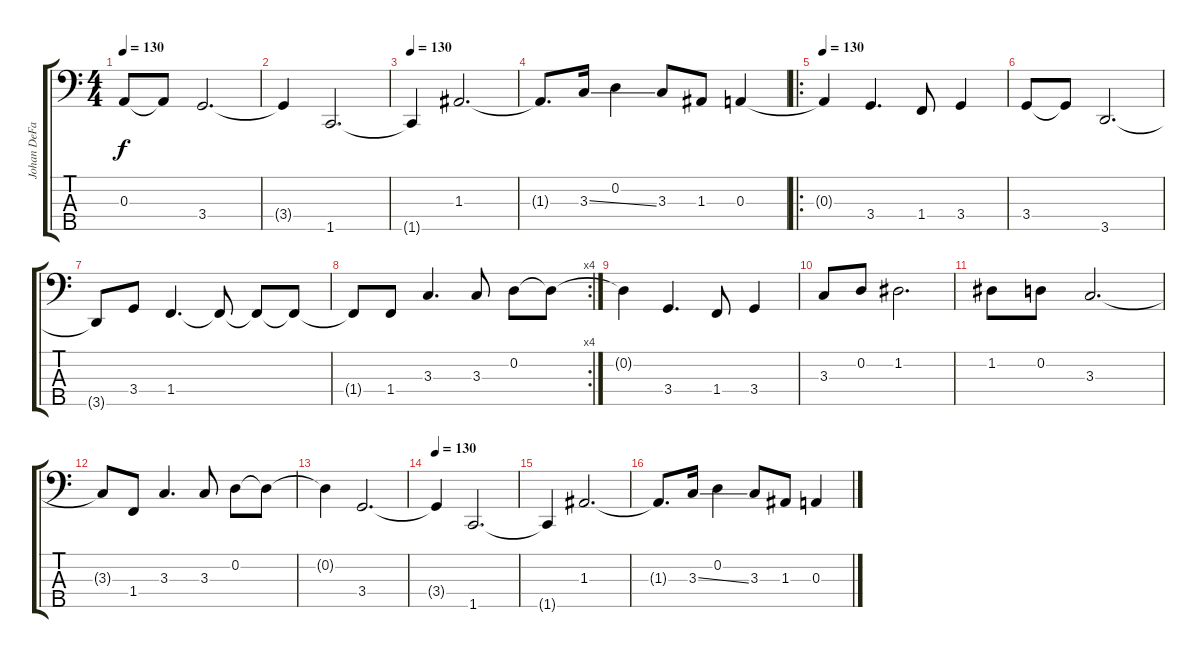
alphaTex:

\track ("Johan DeFarfalla" "Johan DeFa") {instrument electricbassfinger}
\staff {score tabs}
\tuning (G2 D2 A1 E1 B0) {hide}
\ts (4 4)
\tempo 130
\clef f4
\ks c
0.3{t}.8{dy f} 0.3{t}.8 3.4.2{d} |
3.4{t}.4 1.5.2{d} |
\tempo 130
1.5{t}.4 1.3.2{d} |
1.3{t}.8{d} 3.3{ss}.16 0.2.4 3.3.8 1.3.8 0.3.4 |
\ro
\tempo 130
0.3{t}.4 3.4.4{d} 1.4.8 3.4.4 |
3.4.8 3.4{t}.8 3.5.2{d} |
3.5{t}.8 3.4.8 1.4.4{d} 1.4{t}.8 1.4{t}.8 1.4{t}.8 |
\rc 4
1.4{t}.8 1.4.8 3.3.4{d} 3.3.8 0.2.8 0.2{t}.8 |
0.2{t}.4 3.4.4{d} 1.4.8 3.4.4 |
3.3.8 0.2.8 1.2.2{d} |
1.2.8 0.2.8 3.3.2{d} |
3.3{t}.8 1.4.8 3.3.4{d} 3.3.8 0.2.8 0.2{t}.8 |
0.2{t}.4 3.4.2{d} |
\tempo 130
3.4{t}.4 1.5.2{d} |
1.5{t}.4 1.3.2{d} |
1.3{t}.8{d} 3.3{ss}.16 0.2.4 3.3.8 1.3.8 0.3.4
